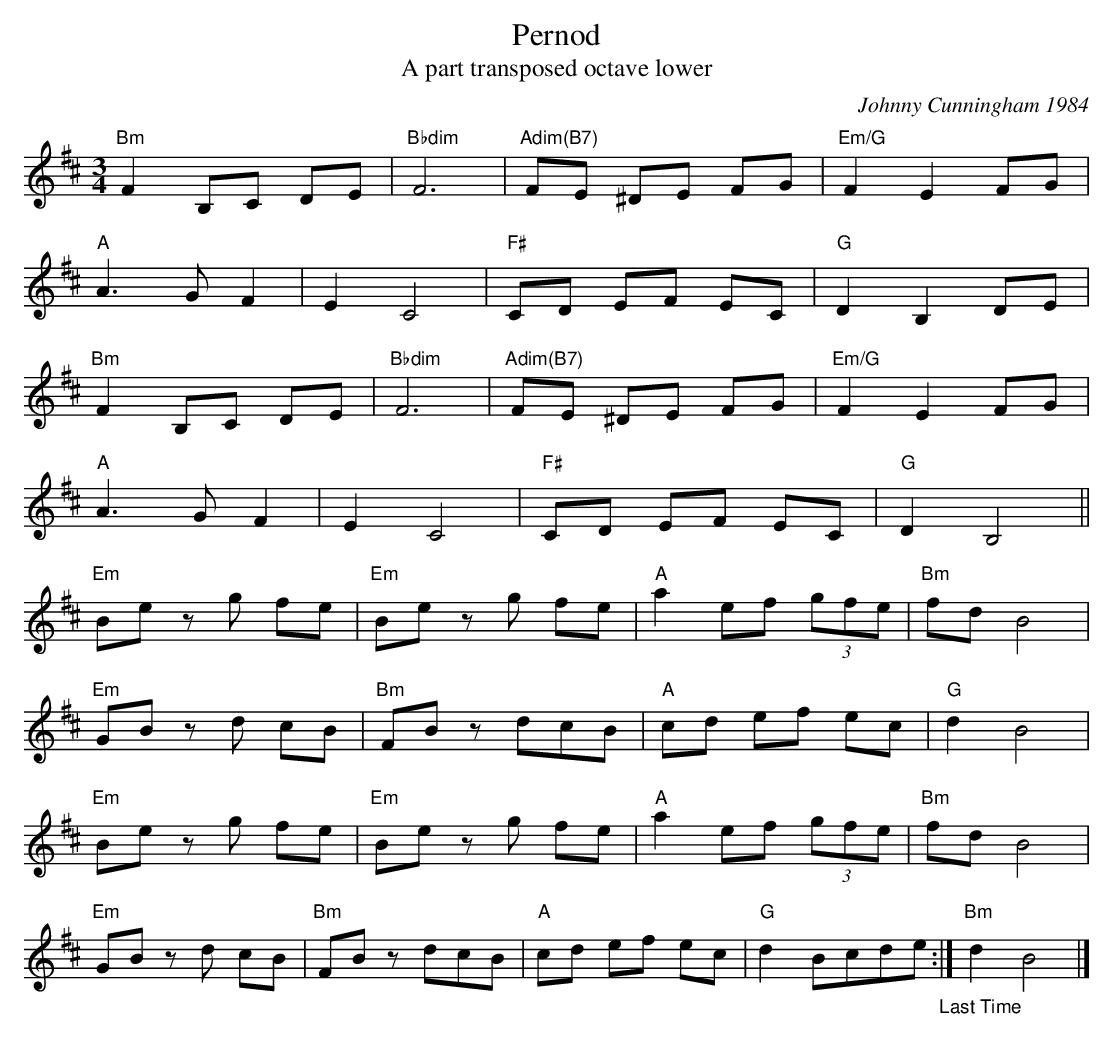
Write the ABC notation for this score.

X:1
T:Pernod
T:A part transposed octave lower
C:Johnny Cunningham 1984
M:3/4
K:Bm
"Bm"F2B,C DE|"Bbdim"F6|"Adim(B7)"FE ^DE FG|"Em/G"F2 E2 FG|
"A"A3G F2|E2 C4|"F#"CD EF EC|"G"D2B,2 DE|
"Bm"F2B,C DE|"Bbdim"F6|"Adim(B7)"FE ^DE FG|"Em/G"F2E2FG|
"A"A3GF2|E2C4|"F#"CD EF EC|"G"D2B,4||
"Em"Be zg fe|"Em"Be zg fe|"A"a2 ef (3gfe|"Bm"fdB4|
"Em"GB zd cB|"Bm"FB zdcB|"A"cd ef ec|"G" d2B4|
"Em"Be zg fe|"Em"Be zg fe|"A"a2 ef (3gfe|"Bm"fdB4|
"Em"GB zd cB|"Bm"FB zdcB|"A"cd ef ec|"G"d2Bcde"_Last Time":|"Bm" d2B4|]
